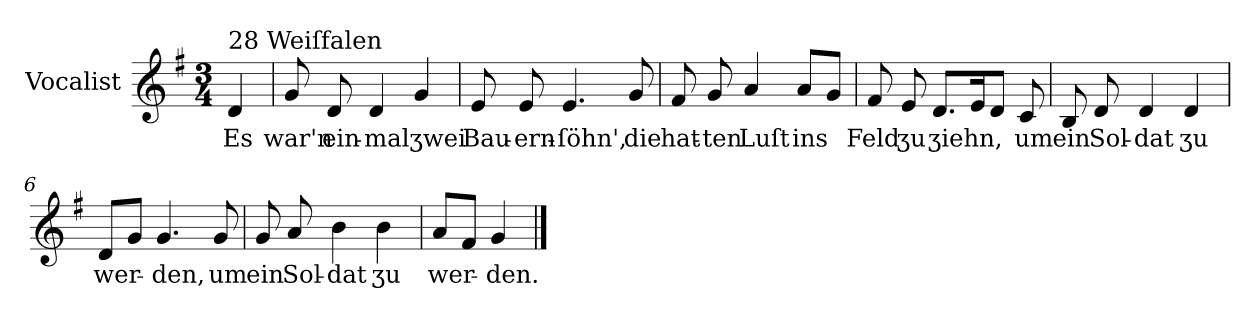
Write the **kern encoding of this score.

**kern	**text
*part1	*part1
*staff1	*staff1
*I"Vocalist	*
*k[f#]	*
*G:	*
*M3/4	*
=	=
!LO:TX:a:t=28 Weiſfalen	!
4d	Es
=1	=1
8g	war'n
8d	ein-
4d	-mal
4g	ʒwei
=2	=2
8e	Bau-
8e	-ern-
4.e	-ſöhn',
8g	die
=3	=3
8f#	hat-
8g	-ten
4a	Luſt
8aL	ins
8gJ	.
=4	=4
8f#	Feld
8e	ʒu
8.dL	ʒiehn,
16eK	.
8dJ	.
8c	um
=5	=5
8B	ein
8d	Sol-
4d	-dat
4d	ʒu
=6	=6
8dL	wer-
8gJ	.
4.g	-den,
8g	um
=7	=7
8g	ein
8a	Sol-
4b	-dat
4b	ʒu
=8	=8
8aL	wer-
8f#J	.
4g	-den.
==	==
*-	*-
